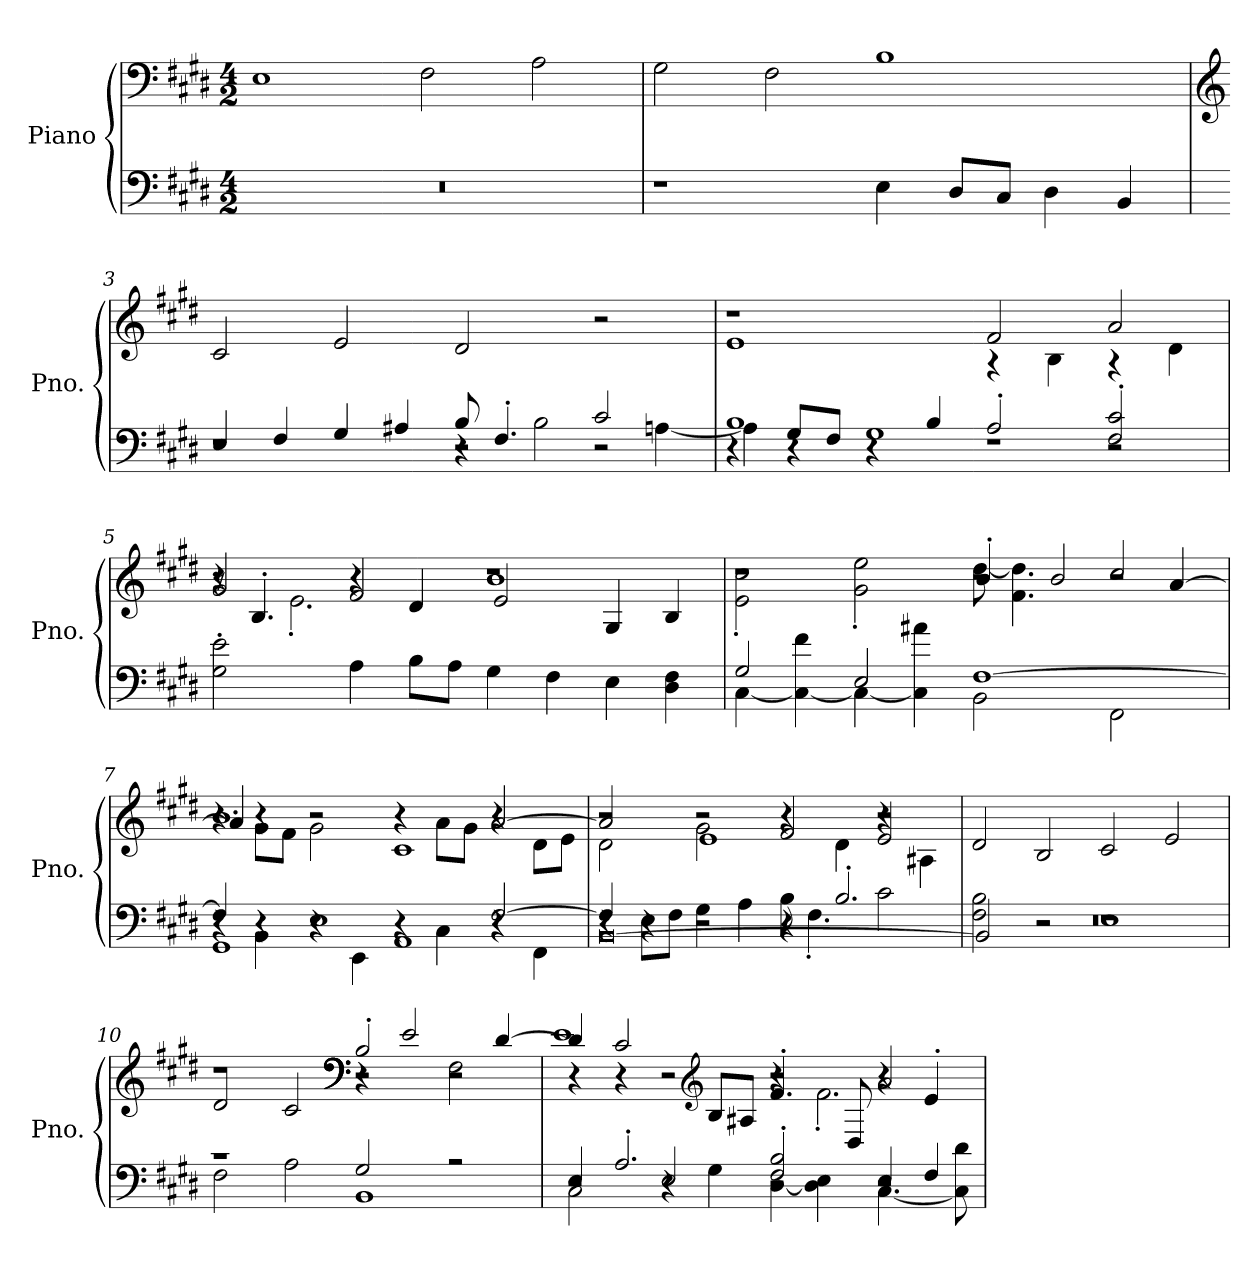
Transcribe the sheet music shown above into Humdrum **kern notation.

**kern	**kern
*part1	*part1
*staff2	*staff1
*I"Piano	*
*I'Pno.	*
*clefF4	*clefF4
*k[f#c#g#d#]	*k[f#c#g#d#]
*M4/2	*M4/2
*MM152	*MM152
=1	=1
0r	1E
.	2F#\
.	2A\
=2	=2
1r	2G#\
.	2F#\
4E\	1B
8D#/L	.
8C#/J	.
4D#\	.
4BB/	.
=3	=3
*	*clefG2
*^	*
*	*^	*
1r	1r	4E/	2c#/
.	.	4F#/	.
.	.	4G#/	2e/
.	.	4A#X/	.
2r	4r	8B/	2d#/
.	.	4.F#'/	.
.	2B\	.	.
2c#/	.	2r	2r
.	[4An\	.	.
=4	=4	=4	=4
*	*	*	*^
1B	4A\]	4r	1r	1e
.	4r	8G#/L	.	.
.	.	8F#/J	.	.
.	1G#	4r	.	.
.	.	4B/	.	.
1r	.	2A'/	2f#/	4r
.	.	.	.	4B\
.	2r	2F#/' 2c#/'	2a/	4r
.	.	.	.	4d#\
*v	*v	*v	*	*
!!LO:LB:g=z
=5	=5	=5
*	*	*^
2G#\' 2e\'	2g#/	4r	8r
.	.	.	4.B'/
.	.	2.e'\	.
4A\	2f#/	.	4r
8B\L	.	.	4d#/
8A\J	.	.	.
4G#\	1b	1r	2e/
4F#\	.	.	.
4E\	.	.	4G#/
4D#\ 4F#\	.	.	4B/
=6	=6	=6	=6
*^	*	*	*
2G#/	[4C#\	1r	2e\' 2cc#\'	1r
.	4C#\_ 4f#\	.	.	.
2E/	4C#\_	.	2g#\' 2ee\'	.
.	4C#\] 4a#X\	.	.	.
[1F#	2BB\	2r	[8dd#\	4b'/
.	.	.	4.f#\ 4.dd#\]	.
.	.	.	.	2b/
.	2FF#\	2cc#/	2r	.
.	.	.	.	[4a/
=7	=7	=7	=7	=7
*	*^	*	*	*
4F#/]	4r	1GG#	1.b	4r	4a/]
4r	4BB\	.	.	8g#\L	4r
.	.	.	.	8f#\J	.
1E	4r	.	.	2g#\	2r
.	4EE\	.	.	.	.
.	4r	1AA	.	4r	1c#
.	4C#\	.	.	8a\L	.
.	.	.	.	8g#\J	.
[2F#/	4r	.	[2a/	4r	.
.	4FF#\	.	.	8d#\L	.
.	.	.	.	8e\J	.
!!LO:LB:g=z	!!	!!
=8	=8	=8	=8	=8	=8
4F#/]	4r	[0BB	2a/]	2d#\	2r
4r	8E\L	.	.	.	.
.	8F#\J	.	.	.	.
2r	4G#\	.	2r	2g#\	1e
.	4A\	.	.	.	.
4r	8B\	.	2f#/	4r	.
.	4.F#'\	.	.	.	.
2.B'/	.	.	.	4d#\	.
.	2c#\	.	2r	4r	2e/
.	.	.	.	4A#X\	.
*	*	*	*v	*v	*v
=9	=9	=9	=9
0r	2F#\ 2B\	2BB/]	2d#/
.	2r	2r	2B/
.	1E	1r	2c#/
.	.	.	2e/
*	*v	*v	*
=10	=10	=10
*	*	*^
*	*	*	*^
1r	2F#\	1r	1r	2d#/
.	2A\	.	.	2c#/
*	*	*clefF4	*	*
2G#/	1BB	4r	2r	2B'/
.	.	2e/	.	.
2r	.	.	2F#\	2r
.	.	[4d#/	.	.
!!LO:LB:g=z	!!	!!
=11	=11	=11	=11	=11
*	*^	*	*	*
4E/	2C#\	2r	4d#/]	1e	4r
2.A'/	.	.	4r	.	2c#/
.	4r	2E/	2r	.	.
*	*	*	*clefG2	*	*
.	4G#\	.	.	.	8B/L
.	.	.	.	.	8A#X/J
2F#/' 2B/'	[4D#\	2r	2r	4r	4.f#'/
.	4D#\] 4E\	.	.	2.f#'\	.
.	.	.	.	.	8D#/
2r	[4.C#\	4E/	2a/	.	4r
.	.	4F#/	.	.	4e'/
.	8C#\] 8d#\	.	.	.	.
*v	*v	*v	*	*	*
*	*v	*v	*v
=	=
*-	*-
